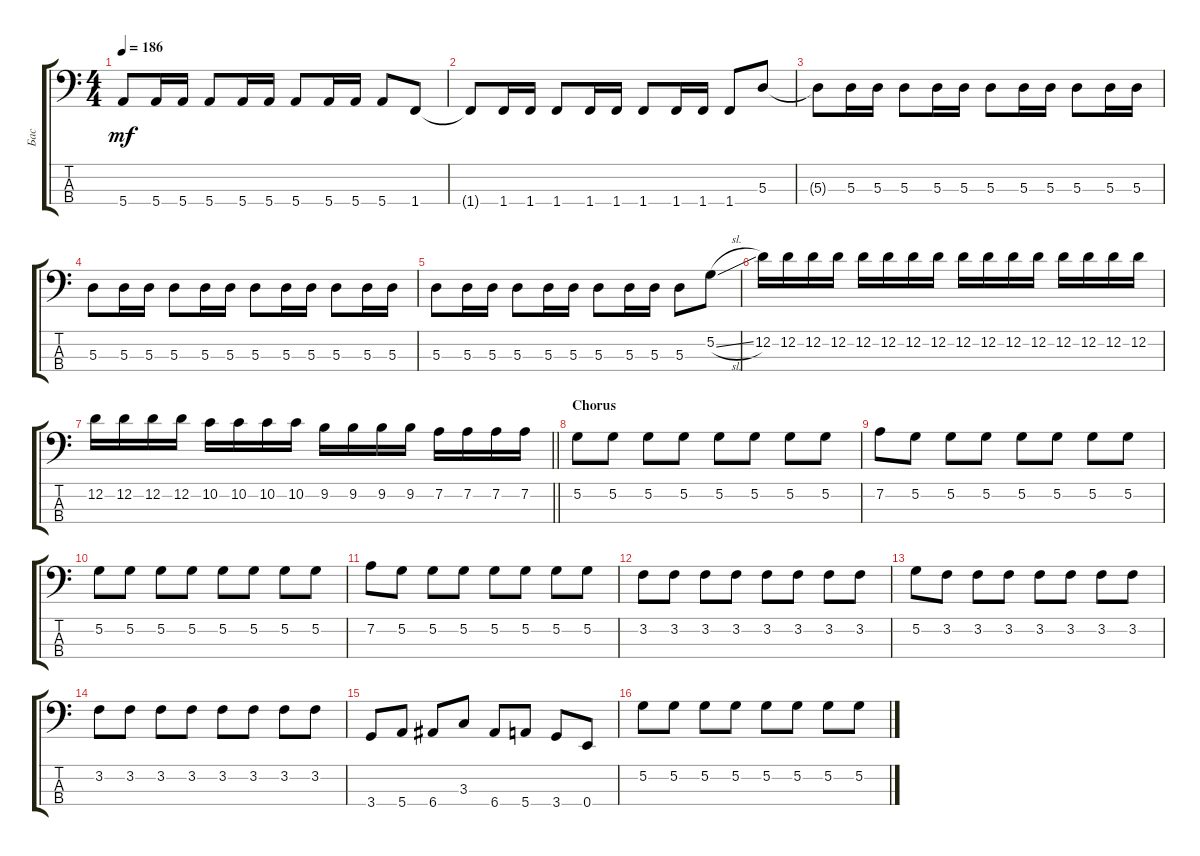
\track ("Бас" "Бас") {instrument electricbassfinger}
\staff {score tabs}
\tuning (G2 D2 A1 E1) {hide}
\ts (4 4)
\tempo 186
\clef f4
\ks aminor
5.4.8{dy mf} 5.4.16 5.4.16 5.4.8 5.4.16 5.4.16 5.4.8 5.4.16 5.4.16 5.4.8 1.4.8 |
1.4{t}.8 1.4.16 1.4.16 1.4.8 1.4.16 1.4.16 1.4.8 1.4.16 1.4.16 1.4.8 5.3.8 |
5.3{t}.8 5.3.16 5.3.16 5.3.8 5.3.16 5.3.16 5.3.8 5.3.16 5.3.16 5.3.8 5.3.16 5.3.16 |
5.3.8 5.3.16 5.3.16 5.3.8 5.3.16 5.3.16 5.3.8 5.3.16 5.3.16 5.3.8 5.3.16 5.3.16 |
5.3.8 5.3.16 5.3.16 5.3.8 5.3.16 5.3.16 5.3.8 5.3.16 5.3.16 5.3.8 5.2{sl}.8 |
12.2.16 12.2.16 12.2.16 12.2.16 12.2.16 12.2.16 12.2.16 12.2.16 12.2.16 12.2.16 12.2.16 12.2.16 12.2.16 12.2.16 12.2.16 12.2.16 |
\barLineRight lightlight
12.2.16 12.2.16 12.2.16 12.2.16 10.2.16 10.2.16 10.2.16 10.2.16 9.2.16 9.2.16 9.2.16 9.2.16 7.2.16 7.2.16 7.2.16 7.2.16 |
\section ("" "Chorus")
5.2.8 5.2.8 5.2.8 5.2.8 5.2.8 5.2.8 5.2.8 5.2.8 |
7.2.8 5.2.8 5.2.8 5.2.8 5.2.8 5.2.8 5.2.8 5.2.8 |
5.2.8 5.2.8 5.2.8 5.2.8 5.2.8 5.2.8 5.2.8 5.2.8 |
7.2.8 5.2.8 5.2.8 5.2.8 5.2.8 5.2.8 5.2.8 5.2.8 |
3.2.8 3.2.8 3.2.8 3.2.8 3.2.8 3.2.8 3.2.8 3.2.8 |
5.2.8 3.2.8 3.2.8 3.2.8 3.2.8 3.2.8 3.2.8 3.2.8 |
3.2.8 3.2.8 3.2.8 3.2.8 3.2.8 3.2.8 3.2.8 3.2.8 |
3.4.8 5.4.8 6.4.8 3.3.8 6.4.8 5.4.8 3.4.8 0.4.8 |
5.2.8 5.2.8 5.2.8 5.2.8 5.2.8 5.2.8 5.2.8 5.2.8
